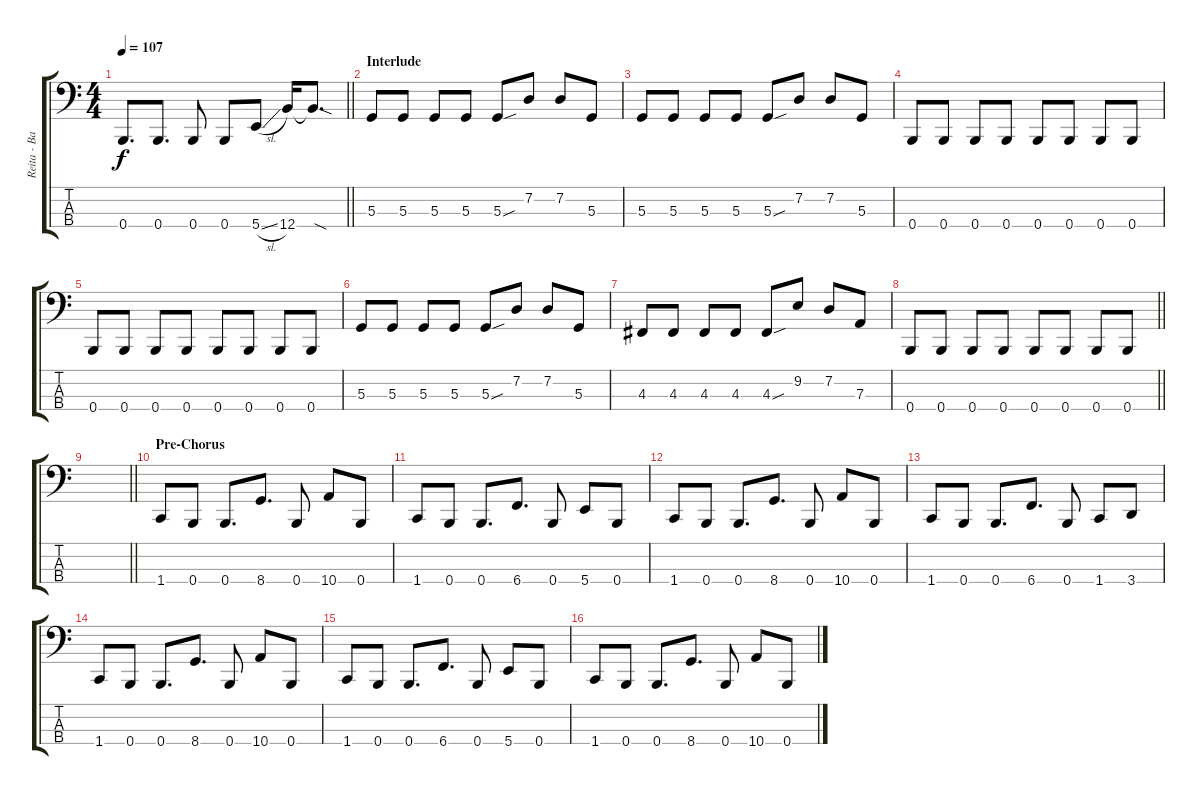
\track ("Reita - Bass" "Reita - Ba") {instrument electricbasspick}
\staff {score tabs}
\tuning (C2 G1 D1 B0) {hide}
\ts (4 4)
\tempo 107
\clef f4
\barLineRight lightlight
\ks c
0.4.8{d dy f} 0.4.8{d} 0.4.8 0.4.8 5.4{sl}.8 12.4.16 12.4{sod t}.8{d} |
\section ("" "Interlude")
5.3.8 5.3.8 5.3.8 5.3.8 5.3{sou}.8 7.2.8 7.2.8 5.3.8 |
5.3.8 5.3.8 5.3.8 5.3.8 5.3{sou}.8 7.2.8 7.2.8 5.3.8 |
0.4.8 0.4.8 0.4.8 0.4.8 0.4.8 0.4.8 0.4.8 0.4.8 |
0.4.8 0.4.8 0.4.8 0.4.8 0.4.8 0.4.8 0.4.8 0.4.8 |
5.3.8 5.3.8 5.3.8 5.3.8 5.3{sou}.8 7.2.8 7.2.8 5.3.8 |
4.3.8 4.3.8 4.3.8 4.3.8 4.3{sou}.8 9.2.8 7.2.8 7.3.8 |
\barLineRight lightlight
0.4.8 0.4.8 0.4.8 0.4.8 0.4.8 0.4.8 0.4.8 0.4.8 |
\barLineRight lightlight
|
\section ("" "Pre-Chorus")
1.4.8 0.4.8 0.4.8{d} 8.4.8{d} 0.4.8 10.4.8 0.4.8 |
1.4.8 0.4.8 0.4.8{d} 6.4.8{d} 0.4.8 5.4.8 0.4.8 |
1.4.8 0.4.8 0.4.8{d} 8.4.8{d} 0.4.8 10.4.8 0.4.8 |
1.4.8 0.4.8 0.4.8{d} 6.4.8{d} 0.4.8 1.4.8 3.4.8 |
1.4.8 0.4.8 0.4.8{d} 8.4.8{d} 0.4.8 10.4.8 0.4.8 |
1.4.8 0.4.8 0.4.8{d} 6.4.8{d} 0.4.8 5.4.8 0.4.8 |
1.4.8 0.4.8 0.4.8{d} 8.4.8{d} 0.4.8 10.4.8 0.4.8
